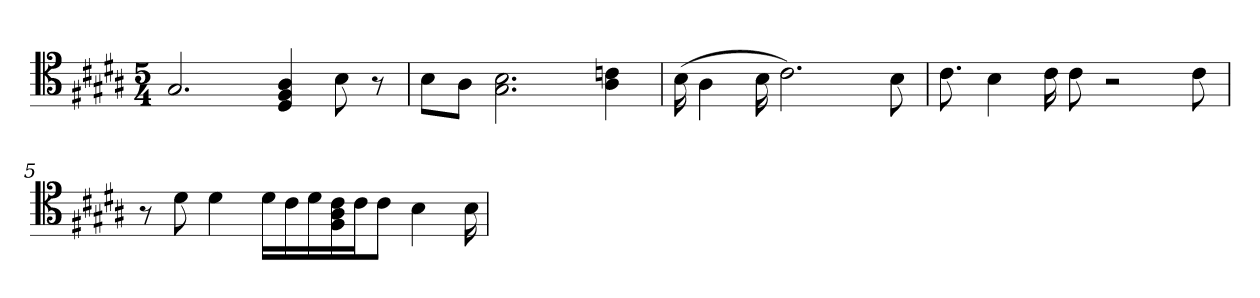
**kern
*part1
*staff1
*clefC4
*k[f#c#g#d#a#]
*M5/4
=1
2.G#
4D# 4F# 4A#
8B
8r
=2
8B\L
8A#\J
2.G# 2.B
4A# 4cn
=3
(16B
4A#
16B
2.c#)
8B
=4
8.c#
4B
16c#
8c#
2r
8c#
=5
8r
8d#
4d#
16d#\LL
16c#\
16d#\
16F#\ 16A#\ 16c#\J
16c#\K
8c#\J
4B
16B
=
*-
